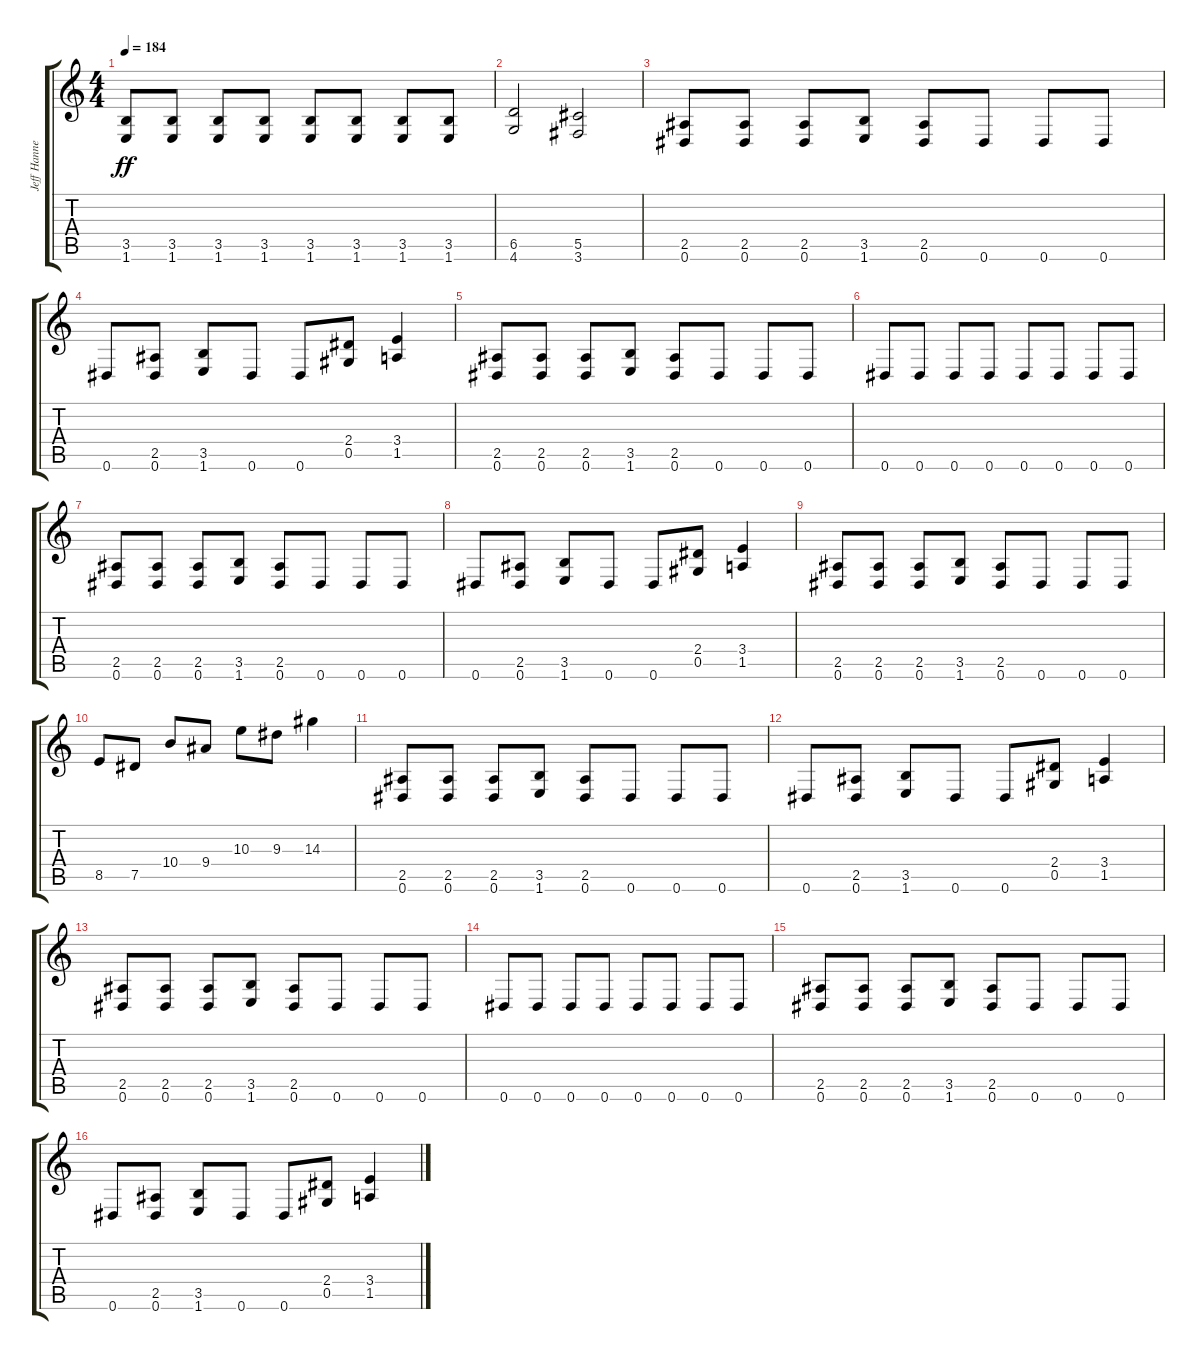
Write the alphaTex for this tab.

\track ("Jeff Hanneman" "Jeff Hanne") {instrument distortionguitar}
\staff {score tabs}
\tuning (Eb4 Bb3 Gb3 Db3 Ab2 Eb2) {hide}
\ts (4 4)
\tempo 184
\clef g2
\ks c
(3.5 1.6).8{dy ff} (3.5 1.6).8 (3.5 1.6).8 (3.5 1.6).8 (3.5 1.6).8 (3.5 1.6).8 (3.5 1.6).8 (3.5 1.6).8 |
(6.5 4.6).2 (5.5 3.6).2 |
(2.5 0.6).8 (2.5 0.6).8 (2.5 0.6).8 (3.5 1.6).8 (2.5 0.6).8 0.6.8 0.6.8 0.6.8 |
0.6.8 (2.5 0.6).8 (3.5 1.6).8 0.6.8 0.6.8 (2.4 0.5).8 (3.4 1.5).4 |
(2.5 0.6).8 (2.5 0.6).8 (2.5 0.6).8 (3.5 1.6).8 (2.5 0.6).8 0.6.8 0.6.8 0.6.8 |
0.6.8 0.6.8 0.6.8 0.6.8 0.6.8 0.6.8 0.6.8 0.6.8 |
(2.5 0.6).8 (2.5 0.6).8 (2.5 0.6).8 (3.5 1.6).8 (2.5 0.6).8 0.6.8 0.6.8 0.6.8 |
0.6.8 (2.5 0.6).8 (3.5 1.6).8 0.6.8 0.6.8 (2.4 0.5).8 (3.4 1.5).4 |
(2.5 0.6).8 (2.5 0.6).8 (2.5 0.6).8 (3.5 1.6).8 (2.5 0.6).8 0.6.8 0.6.8 0.6.8 |
8.5.8 7.5.8 10.4.8 9.4.8 10.3.8 9.3.8 14.3.4 |
(2.5 0.6).8 (2.5 0.6).8 (2.5 0.6).8 (3.5 1.6).8 (2.5 0.6).8 0.6.8 0.6.8 0.6.8 |
0.6.8 (2.5 0.6).8 (3.5 1.6).8 0.6.8 0.6.8 (2.4 0.5).8 (3.4 1.5).4 |
(2.5 0.6).8 (2.5 0.6).8 (2.5 0.6).8 (3.5 1.6).8 (2.5 0.6).8 0.6.8 0.6.8 0.6.8 |
0.6.8 0.6.8 0.6.8 0.6.8 0.6.8 0.6.8 0.6.8 0.6.8 |
(2.5 0.6).8 (2.5 0.6).8 (2.5 0.6).8 (3.5 1.6).8 (2.5 0.6).8 0.6.8 0.6.8 0.6.8 |
0.6.8 (2.5 0.6).8 (3.5 1.6).8 0.6.8 0.6.8 (2.4 0.5).8 (3.4 1.5).4
